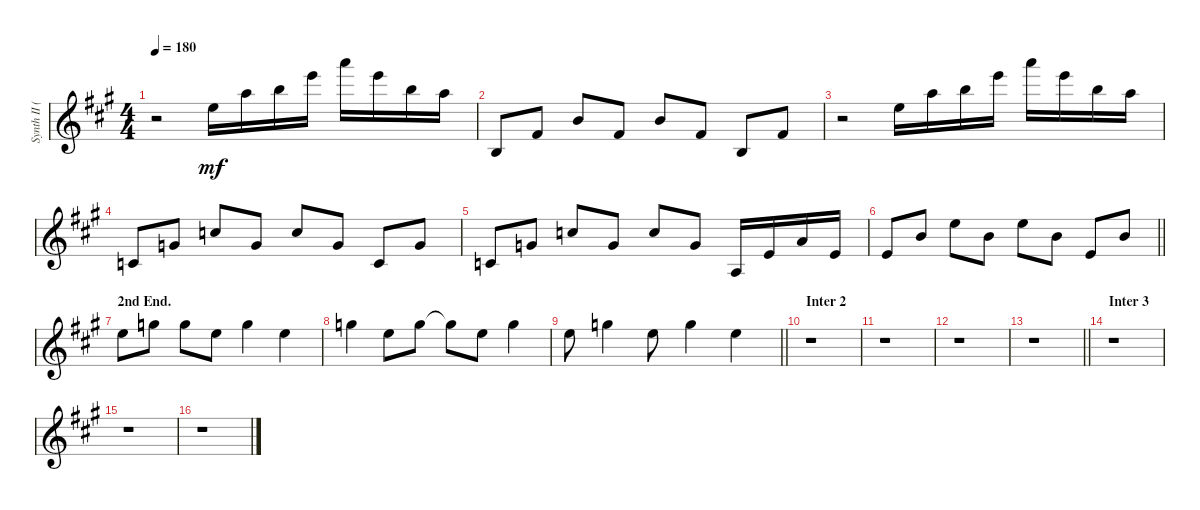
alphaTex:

\track ("Synth II (Seq. I)" "Synth II (") {instrument fx1rain}
\staff {score}
\tuning (E4 B3 G3 D3 A2 E2 B1) {hide}
\ts (4 4)
\tempo 180
\clef g2
\ks a
r.2{dy mf} 12.1.16 17.1.16 19.1.16 24.1.16 29.1.16 24.1.16 19.1.16 17.1.16 |
0.2.8 2.1.8 7.1.8 2.1.8 7.1.8 2.1.8 0.2.8 2.1.8 |
r.2 12.1.16 17.1.16 19.1.16 24.1.16 29.1.16 24.1.16 19.1.16 17.1.16 |
1.2.8 3.1.8 8.1.8 3.1.8 8.1.8 3.1.8 1.2.8 3.1.8 |
1.2.8 3.1.8 8.1.8 3.1.8 8.1.8 3.1.8 2.3.16 0.1.16 5.1.16 0.1.16 |
\barLineRight lightlight
0.1.8 7.1.8 12.1.8 7.1.8 12.1.8 7.1.8 0.1.8 7.1.8 |
\section ("" "2nd End.")
12.1.8 15.1.8 15.1.8 12.1.8 15.1.4 12.1.4 |
15.1.4 12.1.8 15.1.8 15.1{t}.8 12.1.8 15.1.4 |
\barLineRight lightlight
12.1.8 15.1.4 12.1.8 15.1.4 12.1.4 |
\section ("" "Inter 2")
r.1 |
r.1 |
r.1 |
\barLineRight lightlight
r.1 |
\section ("" "Inter 3")
r.1 |
r.1 |
r.1
